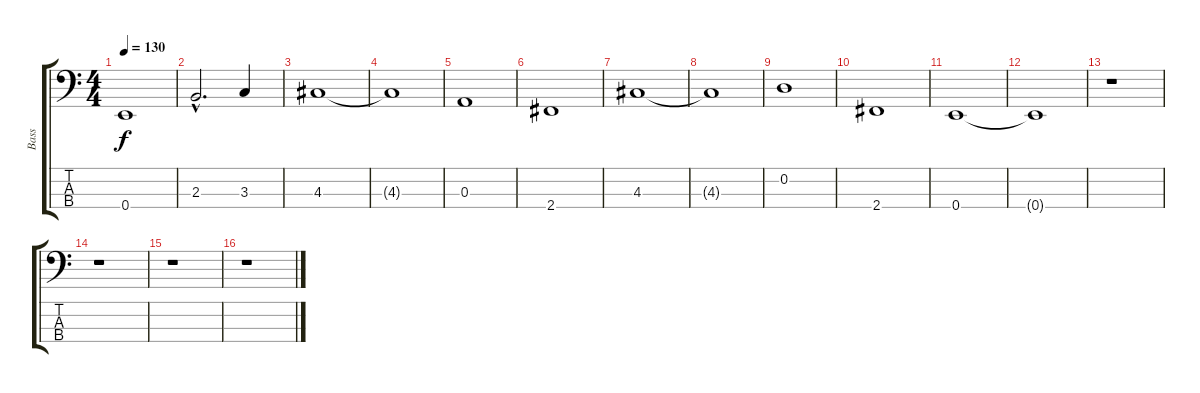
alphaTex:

\track ("Bass" "Bass") {instrument electricbassfinger}
\staff {score tabs}
\tuning (G2 D2 A1 E1) {hide}
\ts (4 4)
\tempo 130
\clef f4
\ks c
0.4.1{dy f} |
2.3{hac}.2{d} 3.3.4 |
4.3.1 |
4.3{t}.1 |
0.3.1{volume 13} |
2.4.1{volume 11} |
4.3.1{volume 10} |
4.3{t}.1 |
0.2.1{volume 6} |
2.4.1{volume 5} |
0.4.1{volume 3} |
0.4{t}.1 |
r.1 |
r.1 |
r.1 |
r.1
